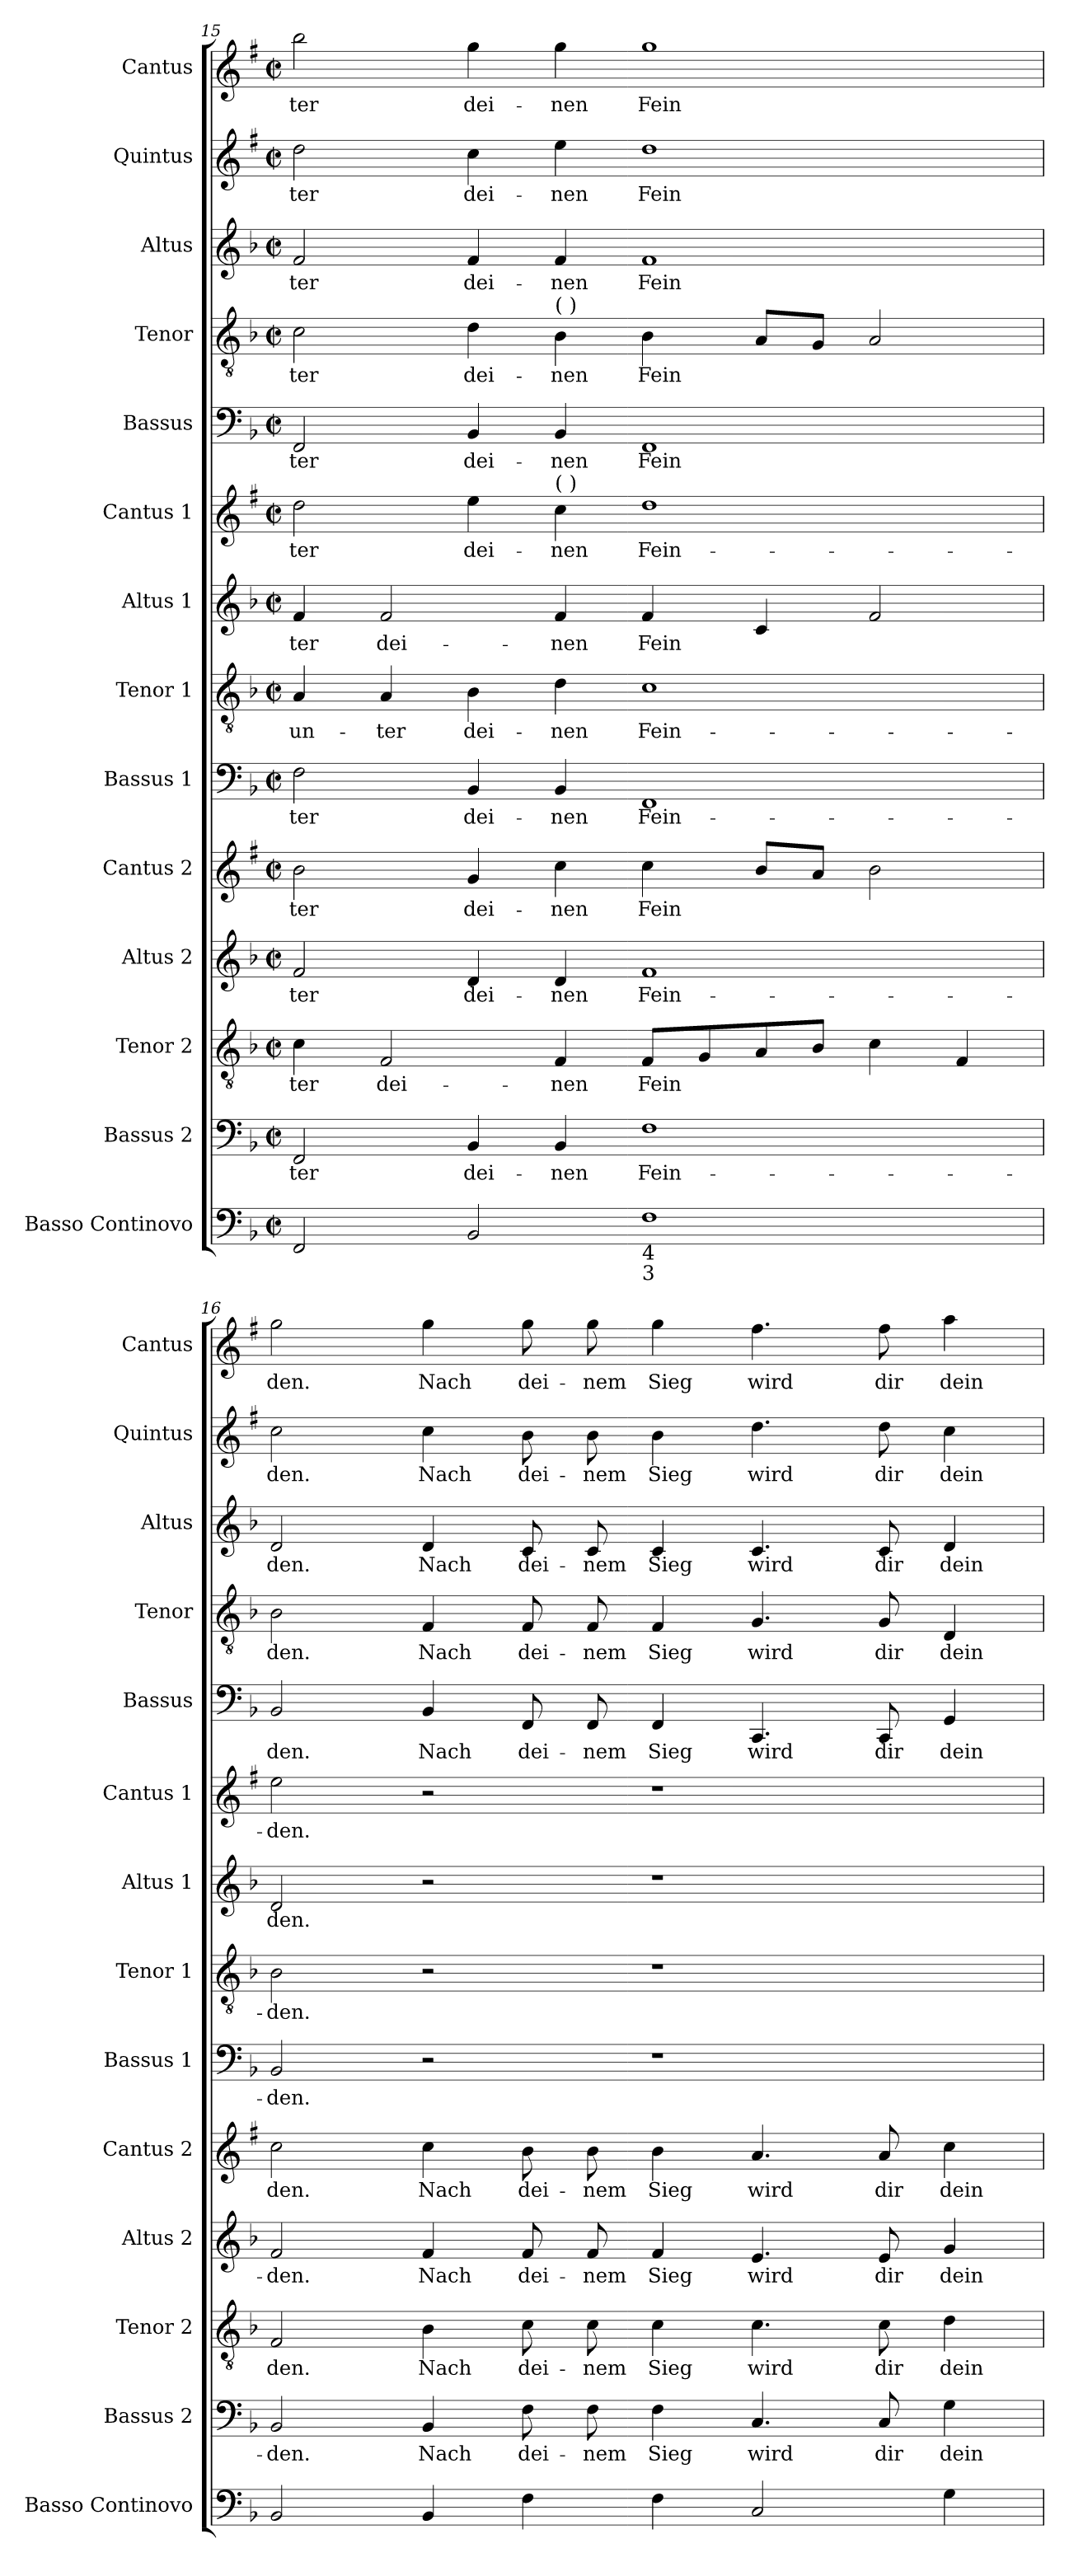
**kern	**kern	**text	**kern	**text	**kern	**text	**kern	**text	**kern	**text	**kern	**text	**kern	**text	**kern	**text	**kern	**text	**kern	**text	**kern	**text	**kern	**text	**kern	**text
*part14	*part13	*part13	*part12	*part12	*part11	*part11	*part10	*part10	*part9	*part9	*part8	*part8	*part7	*part7	*part6	*part6	*part5	*part5	*part4	*part4	*part3	*part3	*part2	*part2	*part1	*part1
*staff14	*staff13	*staff13	*staff12	*staff12	*staff11	*staff11	*staff10	*staff10	*staff9	*staff9	*staff8	*staff8	*staff7	*staff7	*staff6	*staff6	*staff5	*staff5	*staff4	*staff4	*staff3	*staff3	*staff2	*staff2	*staff1	*staff1
*I"Basso Continovo	*I"Bassus 2	*	*I"Tenor 2	*	*I"Altus 2	*	*I"Cantus 2	*	*I"Bassus 1	*	*I"Tenor 1	*	*I"Altus 1	*	*I"Cantus 1	*	*I"Bassus	*	*I"Tenor	*	*I"Altus	*	*I"Quintus	*	*I"Cantus	*
*I'Basso Continovo	*I'Bassus 2	*	*I'Tenor 2	*	*I'Altus 2	*	*I'Cantus 2	*	*I'Bassus 1	*	*I'Tenor 1	*	*I'Altus 1	*	*I'Cantus 1	*	*I'Bassus	*	*I'Tenor	*	*I'Altus	*	*I'Quintus	*	*I'Cantus	*
*clefF4	*clefF4	*	*clefGv2	*	*clefG2	*	*clefG2	*	*clefF4	*	*clefGv2	*	*clefG2	*	*clefG2	*	*clefF4	*	*clefGv2	*	*clefG2	*	*clefG2	*	*clefG2	*
*	*	*	*	*	*	*	*ITrd1c2	*	*	*	*	*	*	*	*ITrd1c2	*	*	*	*	*	*	*	*ITrd1c2	*	*ITrd1c2	*
*k[b-]	*k[b-]	*	*k[b-]	*	*k[b-]	*	*k[b-]	*	*k[b-]	*	*k[b-]	*	*k[b-]	*	*k[b-]	*	*k[b-]	*	*k[b-]	*	*k[b-]	*	*k[b-]	*	*k[b-]	*
*F:	*F:	*	*F:	*	*F:	*	*F:	*	*F:	*	*F:	*	*F:	*	*F:	*	*F:	*	*F:	*	*F:	*	*F:	*	*F:	*
*M4/2	*M4/2	*	*M4/2	*	*M4/2	*	*M4/2	*	*M4/2	*	*M4/2	*	*M4/2	*	*M4/2	*	*M4/2	*	*M4/2	*	*M4/2	*	*M4/2	*	*M4/2	*
*met(c|)	*met(c|)	*	*met(c|)	*	*met(c|)	*	*met(c|)	*	*met(c|)	*	*met(c|)	*	*met(c|)	*	*met(c|)	*	*met(c|)	*	*met(c|)	*	*met(c|)	*	*met(c|)	*	*met(c|)	*
=15	=15	=15	=15	=15	=15	=15	=15	=15	=15	=15	=15	=15	=15	=15	=15	=15	=15	=15	=15	=15	=15	=15	=15	=15	=15	=15
!	!	!LO:LY:b	!	!LO:LY:b	!	!LO:LY:b	!	!LO:LY:b	!	!LO:LY:b	!	!LO:LY:b	!	!LO:LY:b	!	!LO:LY:b	!	!LO:LY:b	!	!LO:LY:b	!	!LO:LY:b	!	!LO:LY:b	!	!LO:LY:b
2FF	2FF	-ter	4c	-ter	2f	-ter	2a	-ter	2F	-ter	4A	un-	4f	-ter	2cc	-ter	2FF	-ter	2c	-ter	2f	-ter	2cc	-ter	2aa	-ter
!	!	!	!	!LO:LY:b	!	!	!	!	!	!	!	!LO:LY:b	!	!LO:LY:b	!	!	!	!	!	!	!	!	!	!	!	!
.	.	.	2F	dei-	.	.	.	.	.	.	4A	-ter	2f	dei-	.	.	.	.	.	.	.	.	.	.	.	.
!	!	!LO:LY:b	!	!	!	!LO:LY:b	!	!LO:LY:b	!	!LO:LY:b	!	!LO:LY:b	!	!	!	!LO:LY:b	!	!LO:LY:b	!	!LO:LY:b	!	!LO:LY:b	!	!LO:LY:b	!	!LO:LY:b
2BB-	4BB-	dei-	.	.	4d	dei-	4f	dei-	4BB-	dei-	4B-	dei-	.	.	4dd	dei-	4BB-	dei-	4d	dei-	4f	dei-	4b-	dei-	4ff	dei-
!	!	!	!	!	!	!	!	!	!	!	!	!	!	!	!	!	!	!	!LO:TX:a:t=(  )	!	!	!	!	!	!	!
!	!	!	!	!	!	!	!	!	!	!	!	!	!	!	!LO:TX:a:t=(  )	!	!	!	!	!	!	!	!	!	!	!
!	!	!LO:LY:b	!	!LO:LY:b	!	!LO:LY:b	!	!LO:LY:b	!	!LO:LY:b	!	!LO:LY:b	!	!LO:LY:b	!	!LO:LY:b	!	!LO:LY:b	!	!LO:LY:b	!	!LO:LY:b	!	!LO:LY:b	!	!LO:LY:b
.	4BB-	-nen	4F	-nen	4d	-nen	4b-	-nen	4BB-	-nen	4d	-nen	4f	-nen	4b-	-nen	4BB-	-nen	4B-	-nen	4f	-nen	4dd	-nen	4ff	-nen
!LO:TX:b:t=4	!	!	!	!	!	!	!	!	!	!	!	!	!	!	!	!	!	!	!	!	!	!	!	!	!	!
!LO:TX:b:t=3	!	!	!	!	!	!	!	!	!	!	!	!	!	!	!	!	!	!	!	!	!	!	!	!	!	!
!	!	!LO:LY:b	!	!LO:LY:b	!	!LO:LY:b	!	!LO:LY:b	!	!LO:LY:b	!	!LO:LY:b	!	!LO:LY:b	!	!LO:LY:b	!	!LO:LY:b	!	!LO:LY:b	!	!LO:LY:b	!	!LO:LY:b	!	!LO:LY:b
1F	1F	Fein-	8FL	Fein	1f	Fein-	4b-	Fein	1FF	Fein-	1c	Fein-	4f	Fein	1cc	Fein-	1FF	Fein	4B-	Fein	1f	Fein	1cc	Fein	1ff	Fein
.	.	.	8G	.	.	.	.	.	.	.	.	.	.	.	.	.	.	.	.	.	.	.	.	.	.	.
.	.	.	8A	.	.	.	8aL	.	.	.	.	.	4c	.	.	.	.	.	8AL	.	.	.	.	.	.	.
.	.	.	8B-J	.	.	.	8gJ	.	.	.	.	.	.	.	.	.	.	.	8GJ	.	.	.	.	.	.	.
.	.	.	4c	.	.	.	2a	.	.	.	.	.	2f	.	.	.	.	.	2A	.	.	.	.	.	.	.
.	.	.	4F	.	.	.	.	.	.	.	.	.	.	.	.	.	.	.	.	.	.	.	.	.	.	.
=16	=16	=16	=16	=16	=16	=16	=16	=16	=16	=16	=16	=16	=16	=16	=16	=16	=16	=16	=16	=16	=16	=16	=16	=16	=16	=16
!	!	!LO:LY:b	!	!LO:LY:b	!	!LO:LY:b	!	!LO:LY:b	!	!LO:LY:b	!	!LO:LY:b	!	!LO:LY:b	!	!LO:LY:b	!	!LO:LY:b	!	!LO:LY:b	!	!LO:LY:b	!	!LO:LY:b	!	!LO:LY:b
2BB-	2BB-	-den.	2F	den.	2f	-den.	2b-	den.	2BB-	-den.	2B-	-den.	2d	den.	2dd	-den.	2BB-	den.	2B-	den.	2d	den.	2b-	den.	2ff	den.
!	!	!LO:LY:b	!	!LO:LY:b	!	!LO:LY:b	!	!LO:LY:b	!	!	!	!	!	!	!	!	!	!LO:LY:b	!	!LO:LY:b	!	!LO:LY:b	!	!LO:LY:b	!	!LO:LY:b
4BB-	4BB-	Nach	4B-	Nach	4f	Nach	4b-	Nach	2r	.	2r	.	2r	.	2r	.	4BB-	Nach	4F	Nach	4d	Nach	4b-	Nach	4ff	Nach
!	!	!LO:LY:b	!	!LO:LY:b	!	!LO:LY:b	!	!LO:LY:b	!	!	!	!	!	!	!	!	!	!LO:LY:b	!	!LO:LY:b	!	!LO:LY:b	!	!LO:LY:b	!	!LO:LY:b
4F	8F	dei-	8c	dei-	8f	dei-	8a	dei-	.	.	.	.	.	.	.	.	8FF	dei-	8F	dei-	8c	dei-	8a	dei-	8ff	dei-
!	!	!LO:LY:b	!	!LO:LY:b	!	!LO:LY:b	!	!LO:LY:b	!	!	!	!	!	!	!	!	!	!LO:LY:b	!	!LO:LY:b	!	!LO:LY:b	!	!LO:LY:b	!	!LO:LY:b
.	8F	-nem	8c	-nem	8f	-nem	8a	-nem	.	.	.	.	.	.	.	.	8FF	-nem	8F	-nem	8c	-nem	8a	-nem	8ff	-nem
!	!	!LO:LY:b	!	!LO:LY:b	!	!LO:LY:b	!	!LO:LY:b	!	!	!	!	!	!	!	!	!	!LO:LY:b	!	!LO:LY:b	!	!LO:LY:b	!	!LO:LY:b	!	!LO:LY:b
4F	4F	Sieg	4c	Sieg	4f	Sieg	4a	Sieg	1r	.	1r	.	1r	.	1r	.	4FF	Sieg	4F	Sieg	4c	Sieg	4a	Sieg	4ff	Sieg
!	!	!LO:LY:b	!	!LO:LY:b	!	!LO:LY:b	!	!LO:LY:b	!	!	!	!	!	!	!	!	!	!LO:LY:b	!	!LO:LY:b	!	!LO:LY:b	!	!LO:LY:b	!	!LO:LY:b
2C	4.C	wird	4.c	wird	4.e	wird	4.g	wird	.	.	.	.	.	.	.	.	4.CC	wird	4.G	wird	4.c	wird	4.cc	wird	4.ee	wird
!	!	!LO:LY:b	!	!LO:LY:b	!	!LO:LY:b	!	!LO:LY:b	!	!	!	!	!	!	!	!	!	!LO:LY:b	!	!LO:LY:b	!	!LO:LY:b	!	!LO:LY:b	!	!LO:LY:b
.	8C	dir	8c	dir	8e	dir	8g	dir	.	.	.	.	.	.	.	.	8CC	dir	8G	dir	8c	dir	8cc	dir	8ee	dir
!	!	!LO:LY:b	!	!LO:LY:b	!	!LO:LY:b	!	!LO:LY:b	!	!	!	!	!	!	!	!	!	!LO:LY:b	!	!LO:LY:b	!	!LO:LY:b	!	!LO:LY:b	!	!LO:LY:b
4G	4G	dein	4d	dein	4g	dein	4b-	dein	.	.	.	.	.	.	.	.	4GG	dein	4D	dein	4d	dein	4b-	dein	4gg	dein
=	=	=	=	=	=	=	=	=	=	=	=	=	=	=	=	=	=	=	=	=	=	=	=	=	=	=
*-	*-	*-	*-	*-	*-	*-	*-	*-	*-	*-	*-	*-	*-	*-	*-	*-	*-	*-	*-	*-	*-	*-	*-	*-	*-	*-
